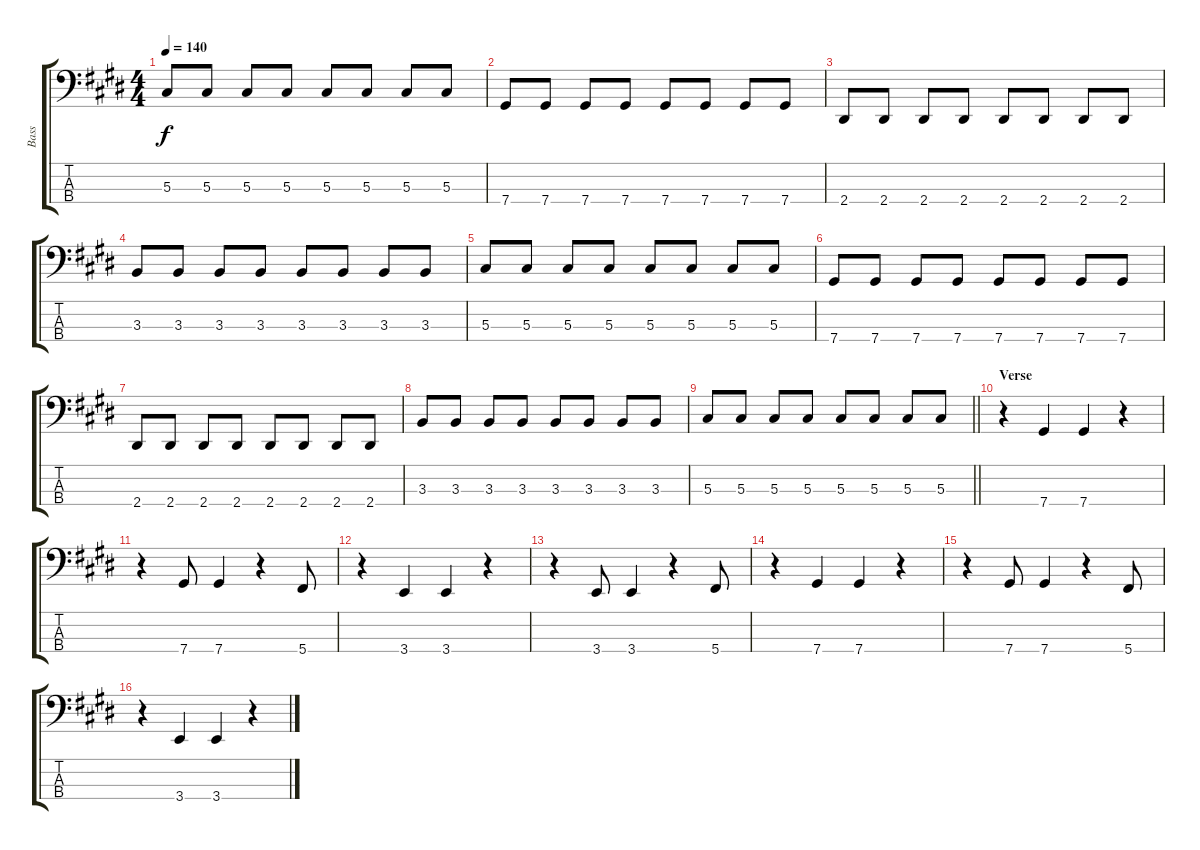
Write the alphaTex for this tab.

\track ("Bass" "Bass") {instrument electricbassfinger bank 1}
\staff {score tabs}
\tuning (Gb2 Eb2 Ab1 Db1) {hide}
\ts (4 4)
\tempo 140
\clef f4
\ks e
5.3.8{dy f} 5.3.8 5.3.8 5.3.8 5.3.8 5.3.8 5.3.8 5.3.8 |
7.4.8 7.4.8 7.4.8 7.4.8 7.4.8 7.4.8 7.4.8 7.4.8 |
2.4.8 2.4.8 2.4.8 2.4.8 2.4.8 2.4.8 2.4.8 2.4.8 |
3.3.8 3.3.8 3.3.8 3.3.8 3.3.8 3.3.8 3.3.8 3.3.8 |
5.3.8 5.3.8 5.3.8 5.3.8 5.3.8 5.3.8 5.3.8 5.3.8 |
7.4.8 7.4.8 7.4.8 7.4.8 7.4.8 7.4.8 7.4.8 7.4.8 |
2.4.8 2.4.8 2.4.8 2.4.8 2.4.8 2.4.8 2.4.8 2.4.8 |
3.3.8 3.3.8 3.3.8 3.3.8 3.3.8 3.3.8 3.3.8 3.3.8 |
\barLineRight lightlight
5.3.8 5.3.8 5.3.8 5.3.8 5.3.8 5.3.8 5.3.8 5.3.8 |
\section ("" "Verse")
r.4 7.4.4 7.4.4 r.4 |
r.4 7.4.8 7.4.4 r.4 5.4.8 |
r.4 3.4.4 3.4.4 r.4 |
r.4 3.4.8 3.4.4 r.4 5.4.8 |
r.4 7.4.4 7.4.4 r.4 |
r.4 7.4.8 7.4.4 r.4 5.4.8 |
r.4 3.4.4 3.4.4 r.4
